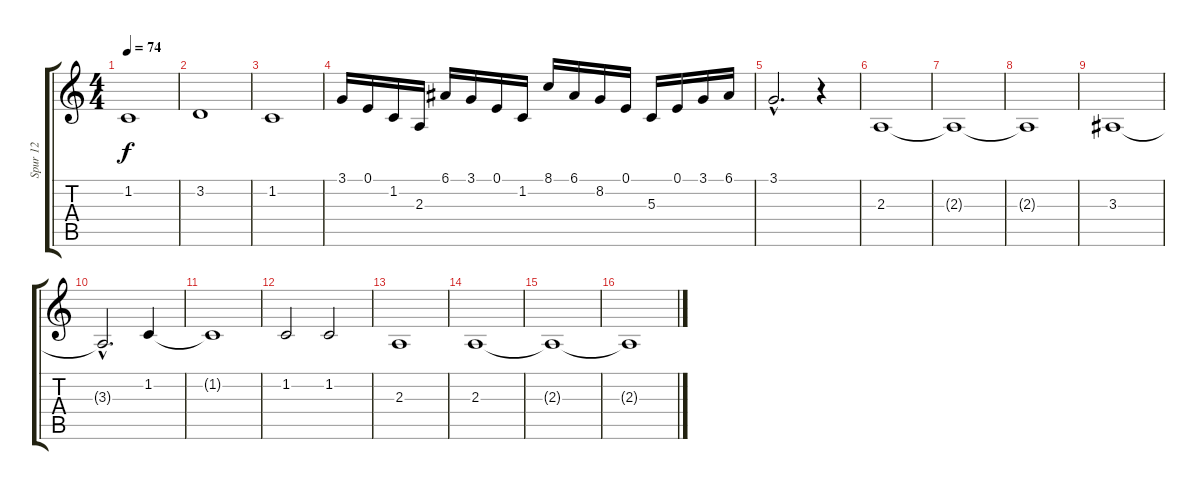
\track ("Spur 12" "Spur 12") {instrument viola}
\staff {score tabs}
\tuning (E4 B3 G3 D3 A2 E2) {hide}
\ts (4 4)
\tempo 74
\clef g2
\ks c
1.2.1{dy f} |
3.2.1 |
1.2.1 |
3.1.16 0.1.16 1.2.16 2.3.16 6.1.16 3.1.16 0.1.16 1.2.16 8.1.16 6.1.16 8.2.16 0.1.16 5.3.16 0.1.16 3.1.16 6.1.16 |
3.1{hac}.2{d} r.4 |
2.3.1 |
2.3{t}.1 |
2.3{t}.1 |
3.3.1{volume 8} |
3.3{hac t}.2{d} 1.2.4 |
1.2{t}.1 |
1.2.2 1.2.2 |
2.3.1 |
2.3.1 |
2.3{t}.1 |
2.3{t}.1
